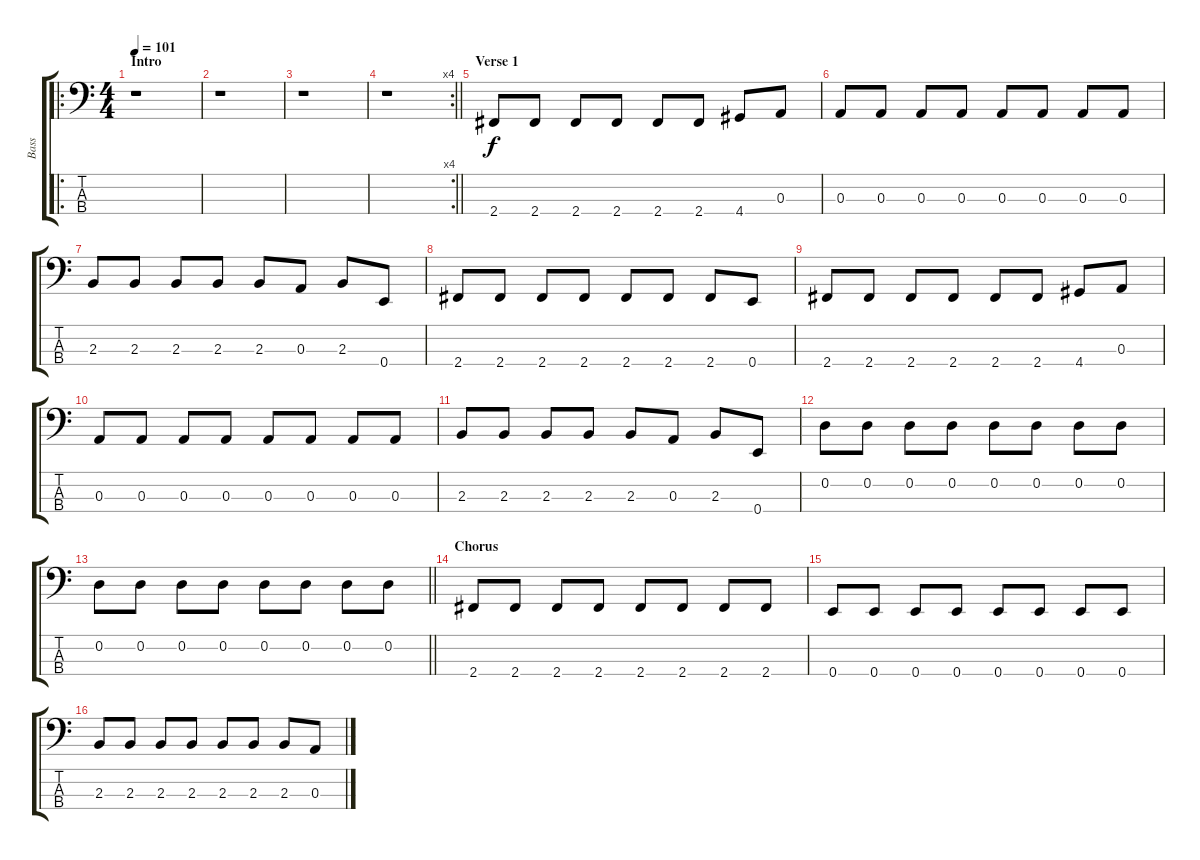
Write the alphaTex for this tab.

\track ("Bass" "Bass") {instrument electricbassfinger}
\staff {score tabs}
\tuning (G2 D2 A1 E1) {hide}
\ro
\ts (4 4)
\section ("" "Intro")
\tempo 101
\clef f4
\ks c
r.1{dy f instrument electricbassfinger} |
r.1 |
r.1 |
\rc 4
\barLineRight lightlight
r.1 |
\section ("" "Verse 1")
2.4.8 2.4.8 2.4.8 2.4.8 2.4.8 2.4.8 4.4.8 0.3.8 |
0.3.8 0.3.8 0.3.8 0.3.8 0.3.8 0.3.8 0.3.8 0.3.8 |
2.3.8 2.3.8 2.3.8 2.3.8 2.3.8 0.3.8 2.3.8 0.4.8 |
2.4.8 2.4.8 2.4.8 2.4.8 2.4.8 2.4.8 2.4.8 0.4.8 |
2.4.8 2.4.8 2.4.8 2.4.8 2.4.8 2.4.8 4.4.8 0.3.8 |
0.3.8 0.3.8 0.3.8 0.3.8 0.3.8 0.3.8 0.3.8 0.3.8 |
2.3.8 2.3.8 2.3.8 2.3.8 2.3.8 0.3.8 2.3.8 0.4.8 |
0.2.8 0.2.8 0.2.8 0.2.8 0.2.8 0.2.8 0.2.8 0.2.8 |
\barLineRight lightlight
0.2.8 0.2.8 0.2.8 0.2.8 0.2.8 0.2.8 0.2.8 0.2.8 |
\section ("" "Chorus")
2.4.8 2.4.8 2.4.8 2.4.8 2.4.8 2.4.8 2.4.8 2.4.8 |
0.4.8 0.4.8 0.4.8 0.4.8 0.4.8 0.4.8 0.4.8 0.4.8 |
2.3.8 2.3.8 2.3.8 2.3.8 2.3.8 2.3.8 2.3.8 0.3.8
